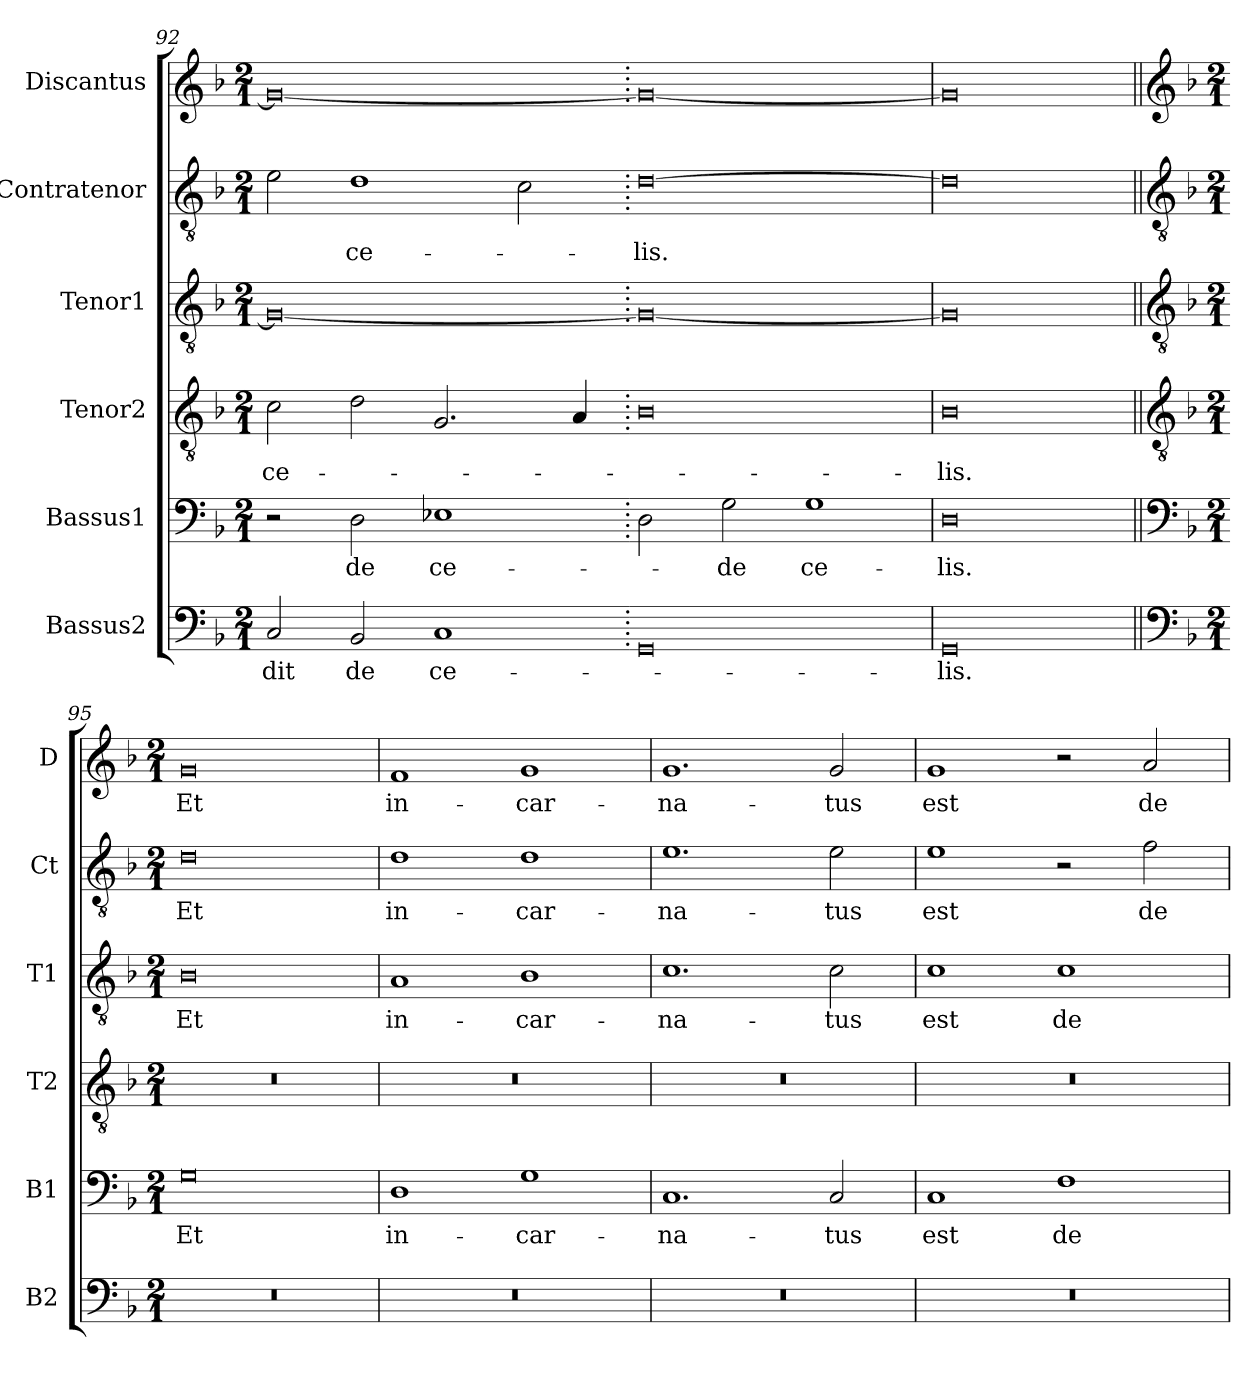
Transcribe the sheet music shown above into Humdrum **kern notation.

**kern	**text	**kern	**text	**kern	**text	**kern	**text	**kern	**text	**kern	**text
*part6	*part6	*part5	*part5	*part4	*part4	*part3	*part3	*part2	*part2	*part1	*part1
*staff6	*staff6	*staff5	*staff5	*staff4	*staff4	*staff3	*staff3	*staff2	*staff2	*staff1	*staff1
*I"Bassus2	*	*I"Bassus1	*	*I"Tenor2	*	*I"Tenor1	*	*I"Contratenor	*	*I"Discantus	*
*I'B2	*	*I'B1	*	*I'T2	*	*I'T1	*	*I'Ct	*	*I'D	*
*clefF4	*	*clefF4	*	*clefGv2	*	*clefGv2	*	*clefGv2	*	*clefG2	*
*k[b-]	*	*k[b-]	*	*k[b-]	*	*k[b-]	*	*k[b-]	*	*k[b-]	*
*M2/1	*	*M2/1	*	*M2/1	*	*M2/1	*	*M2/1	*	*M2/1	*
=92	=92	=92	=92	=92	=92	=92	=92	=92	=92	=92	=92
2C/	-dit	2r	.	2c\	ce-	0G_	.	2e\	.	0g_	.
2BB-/	de	2D\	de	2d\	.	.	.	1d	ce-	.	.
1C	ce-	1E-X	ce-	2.G/	.	.	.	.	.	.	.
.	.	.	.	.	.	.	.	2c\	.	.	.
.	.	.	.	4A/	.	.	.	.	.	.	.
=93.	=93.	=93.	=93.	=93.	=93.	=93.	=93.	=93.	=93.	=93.	=93.
0GG	.	2D\	.	0B-	.	0G_	.	[0d	-lis.	0g_	.
.	.	2G\	-de	.	.	.	.	.	.	.	.
.	.	1G	ce-	.	.	.	.	.	.	.	.
=94	=94	=94	=94	=94	=94	=94	=94	=94	=94	=94	=94
0GG	-lis.	0D	-lis.	0B-	-lis.	0G]	.	0d]	.	0g]	.
!!LO:LB:g=z
=95||	=95||	=95||	=95||	=95||	=95||	=95||	=95||	=95||	=95||	=95||	=95||
*clefF4	*	*clefF4	*	*clefGv2	*	*clefGv2	*	*clefGv2	*	*clefG2	*
*k[b-]	*	*k[b-]	*	*k[b-]	*	*k[b-]	*	*k[b-]	*	*k[b-]	*
*M2/1	*	*M2/1	*	*M2/1	*	*M2/1	*	*M2/1	*	*M2/1	*
0r	.	0G	Et	0r	.	0B-	Et	0d	Et	0g	Et
=96	=96	=96	=96	=96	=96	=96	=96	=96	=96	=96	=96
0r	.	1D	in-	0r	.	1A	in-	1d	in-	1f	in-
.	.	1G	-car-	.	.	1B-	-car-	1d	-car-	1g	-car-
=97	=97	=97	=97	=97	=97	=97	=97	=97	=97	=97	=97
0r	.	1.C	-na-	0r	.	1.c	-na-	1.e	-na-	1.g	-na-
.	.	2C/	-tus	.	.	2c\	-tus	2e\	-tus	2g/	-tus
=98	=98	=98	=98	=98	=98	=98	=98	=98	=98	=98	=98
0r	.	1C	est	0r	.	1c	est	1e	est	1g	est
.	.	1F	de	.	.	1c	de	2r	.	2r	.
.	.	.	.	.	.	.	.	2f\	de	2a/	de
=	=	=	=	=	=	=	=	=	=	=	=
*-	*-	*-	*-	*-	*-	*-	*-	*-	*-	*-	*-
